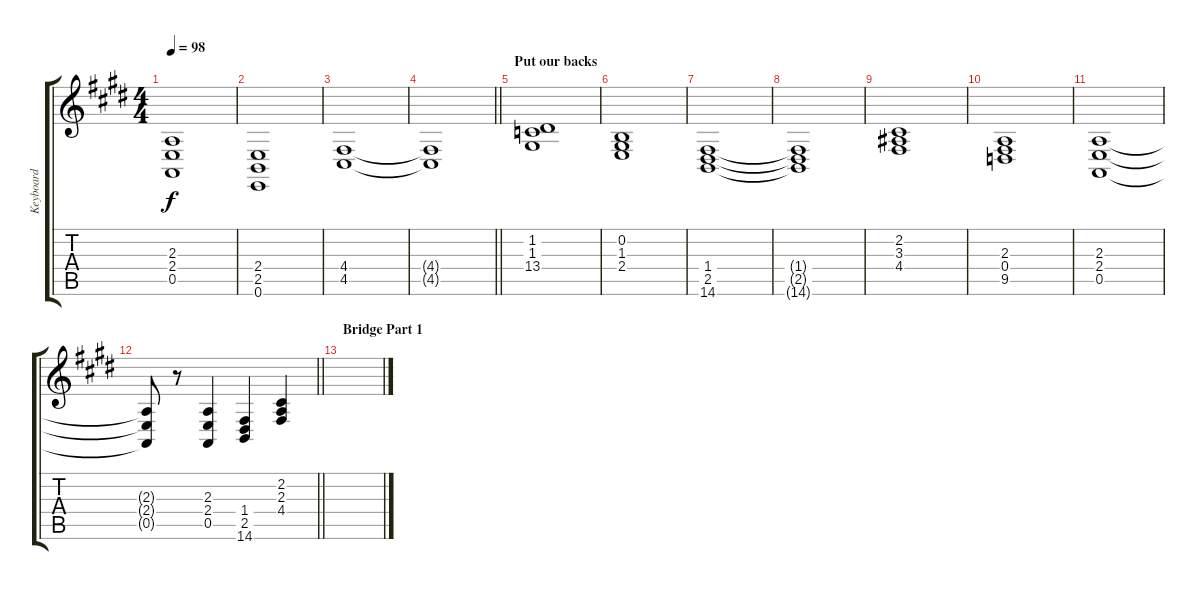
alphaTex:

\track ("Keyboard" "Keyboard") {instrument pad8sweep}
\staff {score tabs}
\tuning (E4 B3 G3 D3 A2 E2) {hide}
\ts (4 4)
\tempo 98
\clef g2
\ks c#minor
(2.3 2.4 0.5).1{dy f} |
(2.4 2.5 0.6).1 |
(4.4 4.5).1 |
\barLineRight lightlight
(4.4{t} 4.5{t}).1 |
\section ("" "Put our backs")
(1.2 1.3 13.4).1 |
(0.2 1.3 2.4).1 |
(1.4 2.5 14.6).1 |
(1.4{t} 2.5{t} 14.6{t}).1 |
(2.2 3.3 4.4).1 |
(2.3 0.4 9.5).1 |
(2.3 2.4 0.5).1 |
\barLineRight lightlight
(2.3{t} 2.4{t} 0.5{t}).8 r.8 (2.3 2.4 0.5).4 (1.4 2.5 14.6).4 (2.2 2.3 4.4).4 |
\section ("" "Bridge Part 1")
